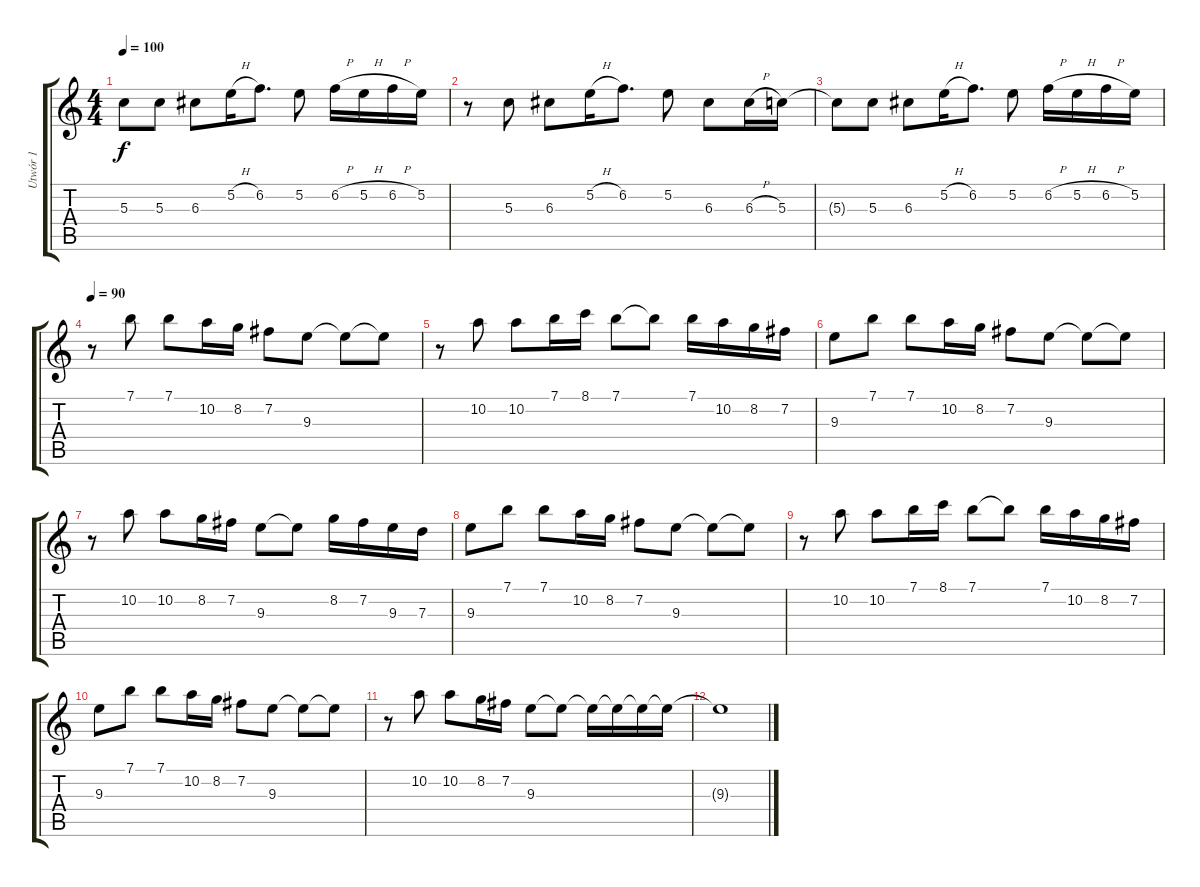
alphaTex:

\track ("Utwór 1" "Utwór 1") {instrument distortionguitar}
\staff {score tabs}
\tuning (E4 B3 G3 D3 A2 E2) {hide}
\ts (4 4)
\tempo 100
\clef g2
\ks c
5.3{t}.8{dy f} 5.3.8 6.3.8 5.2{h}.16 6.2.8{d} 5.2.8 6.2{h}.16 5.2{h}.16 6.2{h}.16 5.2.16 |
r.8 5.3.8 6.3.8 5.2{h}.16 6.2.8{d} 5.2.8 6.3.8 6.3{h}.16 5.3.16 |
5.3{t}.8 5.3.8 6.3.8 5.2{h}.16 6.2.8{d} 5.2.8 6.2{h}.16 5.2{h}.16 6.2{h}.16 5.2.16 |
\tempo 90
r.8{volume 16} 7.1.8 7.1.8 10.2.16 8.2.16 7.2.8 9.3.8 9.3{t}.8 9.3{t}.8 |
r.8 10.2.8 10.2.8 7.1.16 8.1.16 7.1.8 7.1{t}.8 7.1.16 10.2.16 8.2.16 7.2.16 |
9.3.8 7.1.8 7.1.8 10.2.16 8.2.16 7.2.8 9.3.8 9.3{t}.8 9.3{t}.8 |
r.8 10.2.8 10.2.8 8.2.16 7.2.16 9.3.8 9.3{t}.8 8.2.16 7.2.16 9.3.16 7.3.16 |
9.3.8 7.1.8 7.1.8 10.2.16 8.2.16 7.2.8 9.3.8 9.3{t}.8 9.3{t}.8 |
r.8 10.2.8 10.2.8 7.1.16 8.1.16 7.1.8 7.1{t}.8 7.1.16 10.2.16 8.2.16 7.2.16 |
9.3.8 7.1.8 7.1.8 10.2.16 8.2.16 7.2.8 9.3.8 9.3{t}.8 9.3{t}.8 |
r.8 10.2.8 10.2.8 8.2.16 7.2.16 9.3.8 9.3{t}.8 9.3{t}.16 9.3{t}.16 9.3{t}.16 9.3{t}.16 |
9.3{t}.1
